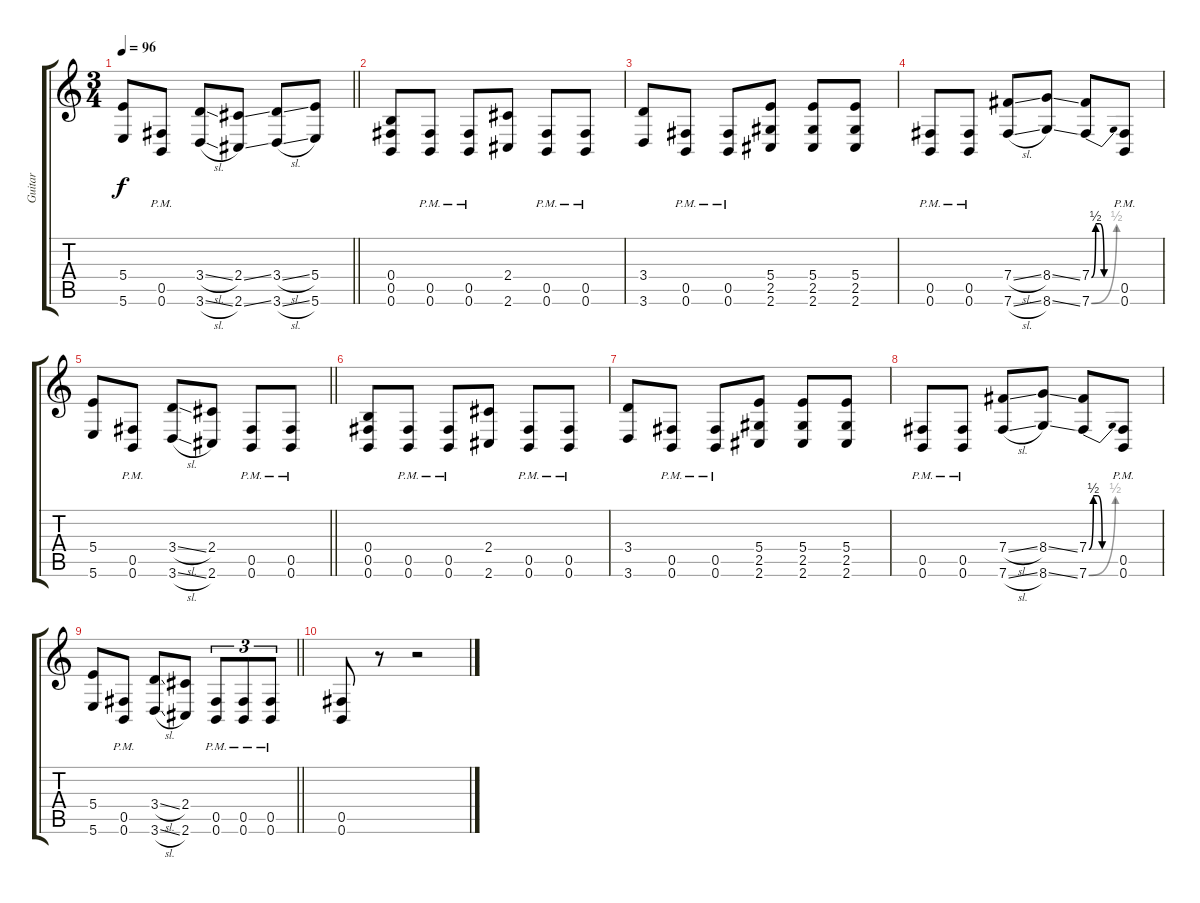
\track ("Guitar" "Guitar") {instrument distortionguitar}
\staff {score tabs}
\tuning (Db4 Ab3 E3 B2 Gb2 B1) {hide}
\ts (3 4)
\tempo 96
\clef g2
\barLineRight lightlight
\ks c
(5.4 5.6).8{dy f} (0.5{pm} 0.6{pm}).8 (3.4{sl} 3.6{sl}).8 (2.4{ss} 2.6{ss}).8 (3.4{sl} 3.6{sl}).8 (5.4 5.6).8 |
(0.4 0.5 0.6).8 (0.5{pm} 0.6{pm}).8 (0.5{pm} 0.6{pm}).8 (2.4 2.6).8 (0.5{pm} 0.6{pm}).8 (0.5{pm} 0.6{pm}).8 |
(3.4 3.6).8 (0.5{pm} 0.6{pm}).8 (0.5{pm} 0.6{pm}).8 (5.4 2.5 2.6).8 (5.4 2.5 2.6).8 (5.4 2.5 2.6).8 |
(0.5{pm} 0.6{pm}).8 (0.5{pm} 0.6{pm}).8 (7.4{sl} 7.6{sl}).8 (8.4{ss} 8.6{ss}).8 (7.4{be (custom 0 0 10 2 20 2 30 0 60 0)} 7.6{be (bend 0 0 60 2)}).8 (0.5{pm} 0.6{pm}).8 |
\barLineRight lightlight
(5.4 5.6).8 (0.5{pm} 0.6{pm}).8 (3.4{sl} 3.6{sl}).8 (2.4 2.6).8 (0.5{pm} 0.6{pm}).8 (0.5{pm} 0.6{pm}).8 |
(0.4 0.5 0.6).8 (0.5{pm} 0.6{pm}).8 (0.5{pm} 0.6{pm}).8 (2.4 2.6).8 (0.5{pm} 0.6{pm}).8 (0.5{pm} 0.6{pm}).8 |
(3.4 3.6).8 (0.5{pm} 0.6{pm}).8 (0.5{pm} 0.6{pm}).8 (5.4 2.5 2.6).8 (5.4 2.5 2.6).8 (5.4 2.5 2.6).8 |
(0.5{pm} 0.6{pm}).8 (0.5{pm} 0.6{pm}).8 (7.4{sl} 7.6{sl}).8 (8.4{ss} 8.6{ss}).8 (7.4{be (custom 0 0 10 2 20 2 30 0 60 0)} 7.6{be (bend 0 0 60 2)}).8 (0.5{pm} 0.6{pm}).8 |
\barLineRight lightlight
(5.4 5.6).8 (0.5{pm} 0.6{pm}).8 (3.4{sl} 3.6{sl}).8 (2.4 2.6).8 (0.5{pm} 0.6{pm}).8{tu (3 2)} (0.5{pm} 0.6{pm}).8{tu (3 2)} (0.5{pm} 0.6{pm}).8{tu (3 2)} |
(0.5 0.6).8 r.8 r.2
